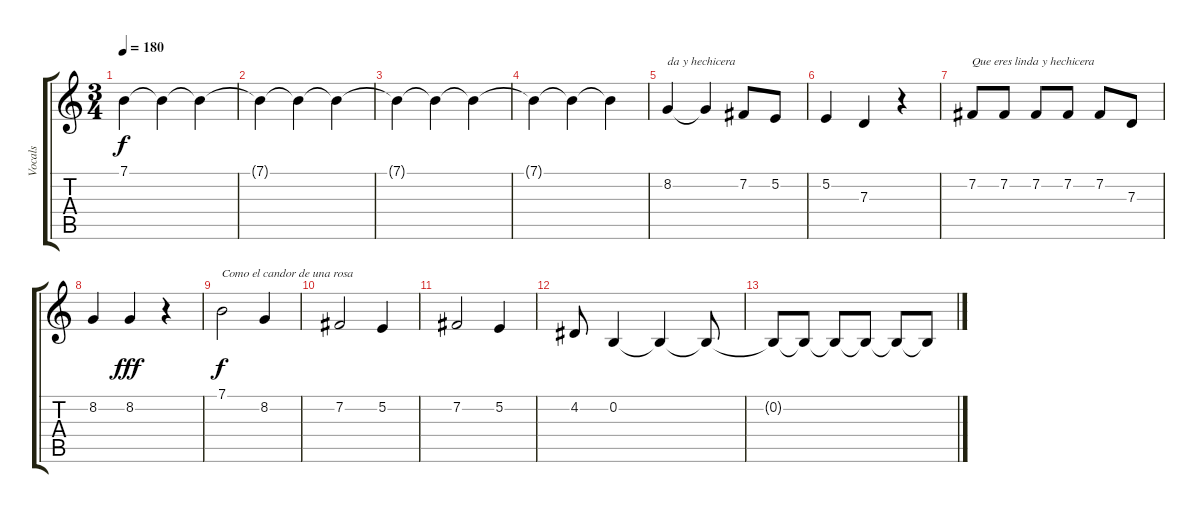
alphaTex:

\track ("Vocals" "Vocals") {instrument shakuhachi}
\staff {score tabs}
\tuning (E4 B3 G3 D3 A2 E2) {hide}
\ts (3 4)
\tempo 180
\clef g2
\ks c
7.1{t}.4{dy f} 7.1{t}.4 7.1{t}.4 |
7.1{t}.4 7.1{t}.4 7.1{t}.4 |
7.1{t}.4 7.1{t}.4 7.1{t}.4 |
7.1{t}.4 7.1{t}.4 7.1{t}.4 |
8.2.4{txt "da y hechicera" volume 16} 8.2{t}.4 7.2.8 5.2.8 |
5.2.4 7.3.4 r.4 |
7.2.8{txt "Que eres linda y hechicera"} 7.2.8 7.2.8 7.2.8 7.2.8 7.3.8 |
8.2.4 8.2.4{dy fff} r.4 |
7.1.2{txt "Como el candor de una rosa" dy f} 8.2.4 |
7.2.2 5.2.4 |
7.2.2 5.2.4 |
4.2.8 0.2.4 0.2{t}.4 0.2{t}.8 |
0.2{t}.8 0.2{t}.8 0.2{t}.8 0.2{t}.8 0.2{t}.8 0.2{t}.8
